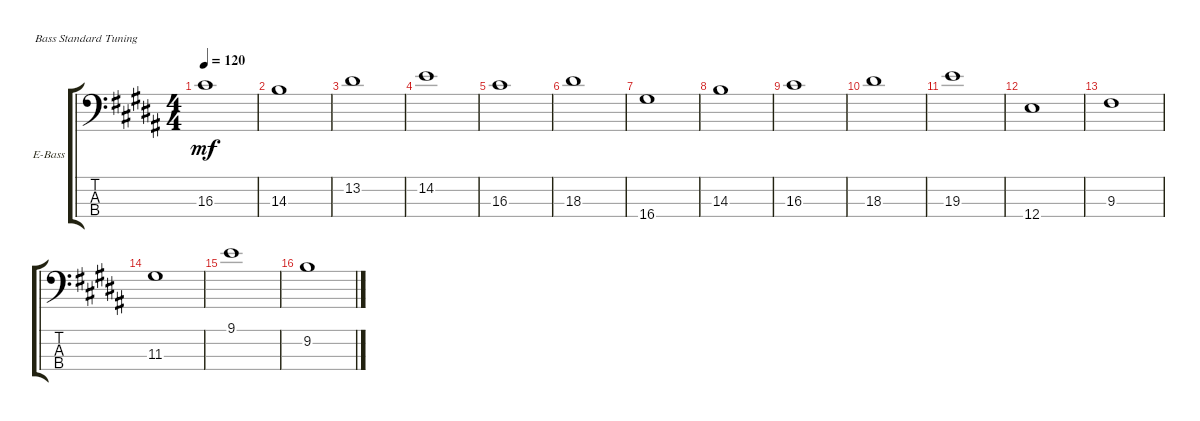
\defaultSystemsLayout 4
\bracketExtendMode groupsimilarinstruments
\firstSystemTrackNameOrientation horizontal
\otherSystemsTrackNameOrientation horizontal
\track ("Electric Bass" "E-Bass") {instrument electricbassfinger}
\staff {score tabs}
\tuning (G2 D2 A1 E1)
\ts (4 4)
\tempo 120
\clef f4
\ks b
16.3.1{dy mf} |
14.3.1 |
13.2.1 |
14.2.1 |
16.3.1 |
18.3.1 |
16.4.1 |
14.3.1 |
16.3.1 |
18.3.1 |
19.3.1 |
12.4.1 |
9.3.1 |
11.3.1 |
9.1.1 |
9.2.1
